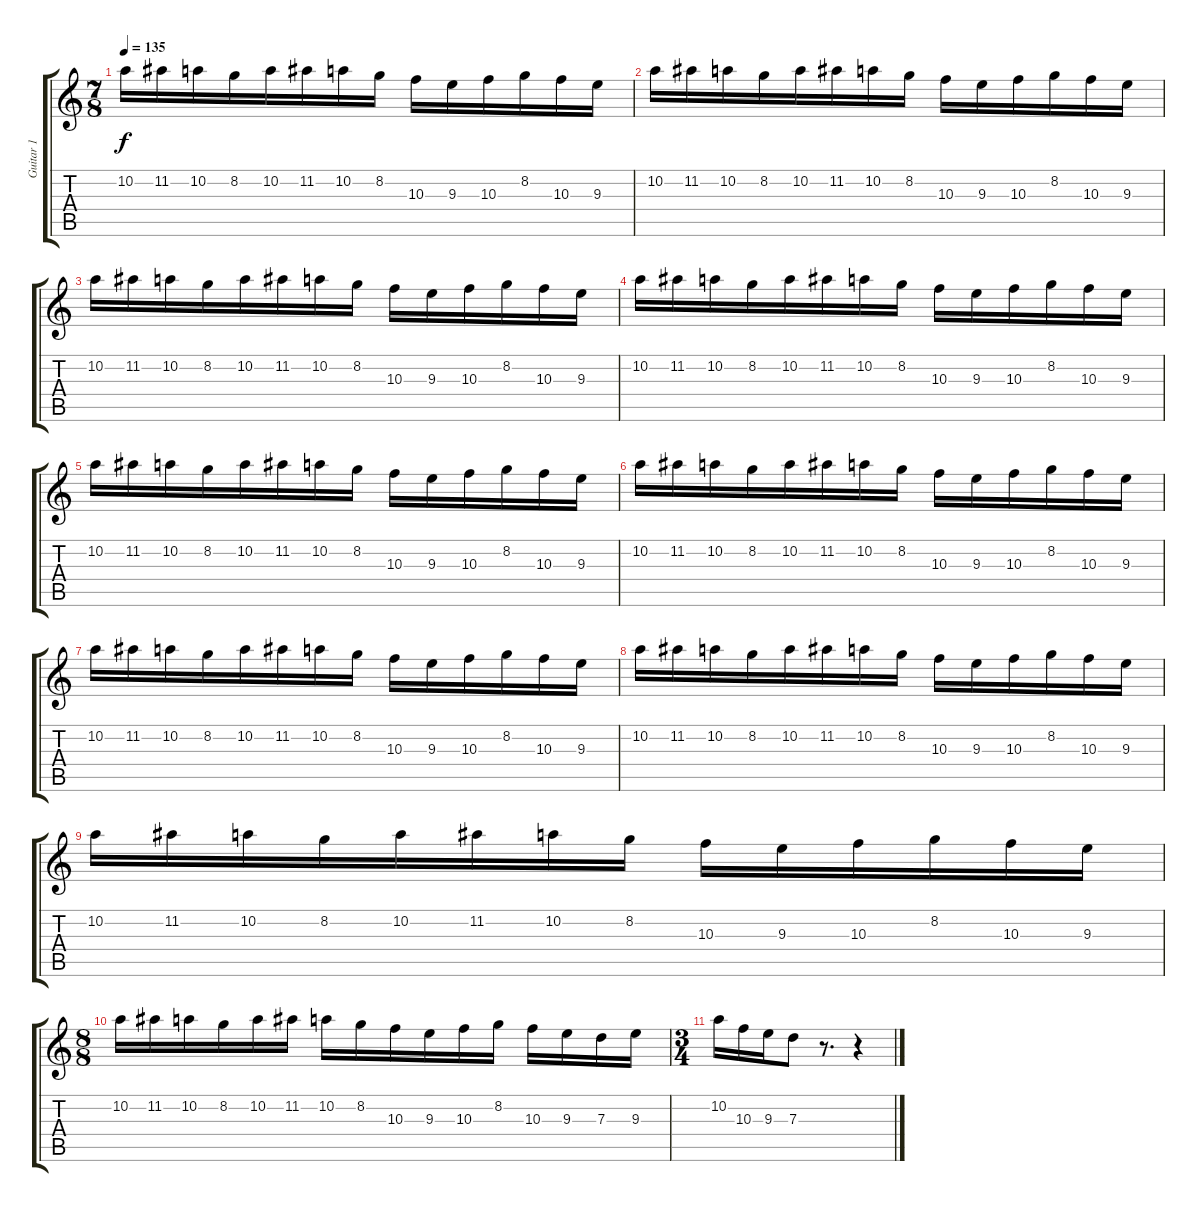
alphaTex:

\track ("Guitar 1" "Guitar 1") {instrument distortionguitar}
\staff {score tabs}
\tuning (E4 B3 G3 D3 A2 E2) {hide}
\ts (7 8)
\tempo 135
\clef g2
\ks c
10.2.16{dy f} 11.2.16 10.2.16 8.2.16 10.2.16 11.2.16 10.2.16 8.2.16 10.3.16 9.3.16 10.3.16 8.2.16 10.3.16 9.3.16 |
10.2.16 11.2.16 10.2.16 8.2.16 10.2.16 11.2.16 10.2.16 8.2.16 10.3.16 9.3.16 10.3.16 8.2.16 10.3.16 9.3.16 |
10.2.16 11.2.16 10.2.16 8.2.16 10.2.16 11.2.16 10.2.16 8.2.16 10.3.16 9.3.16 10.3.16 8.2.16 10.3.16 9.3.16 |
10.2.16 11.2.16 10.2.16 8.2.16 10.2.16 11.2.16 10.2.16 8.2.16 10.3.16 9.3.16 10.3.16 8.2.16 10.3.16 9.3.16 |
10.2.16 11.2.16 10.2.16 8.2.16 10.2.16 11.2.16 10.2.16 8.2.16 10.3.16 9.3.16 10.3.16 8.2.16 10.3.16 9.3.16 |
10.2.16 11.2.16 10.2.16 8.2.16 10.2.16 11.2.16 10.2.16 8.2.16 10.3.16 9.3.16 10.3.16 8.2.16 10.3.16 9.3.16 |
10.2.16 11.2.16 10.2.16 8.2.16 10.2.16 11.2.16 10.2.16 8.2.16 10.3.16 9.3.16 10.3.16 8.2.16 10.3.16 9.3.16 |
10.2.16 11.2.16 10.2.16 8.2.16 10.2.16 11.2.16 10.2.16 8.2.16 10.3.16 9.3.16 10.3.16 8.2.16 10.3.16 9.3.16 |
10.2.16 11.2.16 10.2.16 8.2.16 10.2.16 11.2.16 10.2.16 8.2.16 10.3.16 9.3.16 10.3.16 8.2.16 10.3.16 9.3.16 |
\ts (8 8)
10.2.16 11.2.16 10.2.16 8.2.16 10.2.16 11.2.16 10.2.16 8.2.16 10.3.16 9.3.16 10.3.16 8.2.16 10.3.16 9.3.16 7.3.16 9.3.16 |
\ts (3 4)
10.2.16 10.3.16 9.3.16 7.3.8 r.8{d} r.4
